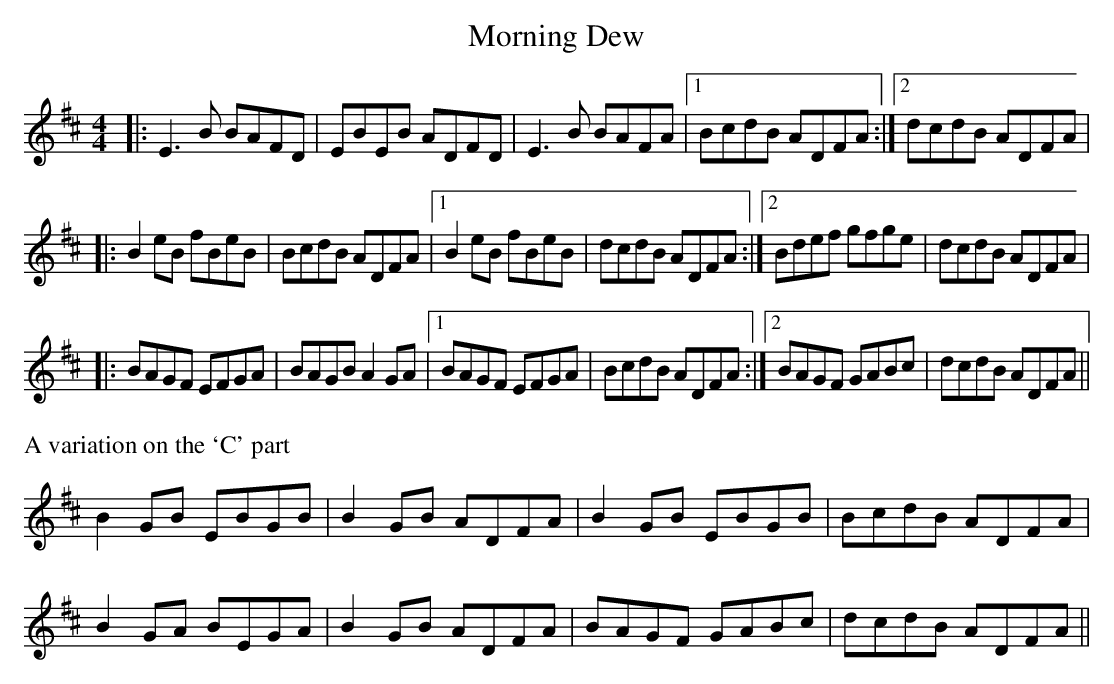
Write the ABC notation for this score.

X:1
T:Morning Dew
M:4/4
L:1/8
K:D
|:E3B BAFD|EBEB ADFD|E3B BAFA|1 BcdB ADFA:|2 dcdB ADFA|
|:B2eB fBeB|BcdB ADFA|1 B2eB fBeB|dcdB ADFA:|2 Bdef gfge|dcdB ADFA|
|:BAGF EFGA|BAGB A2GA|1 BAGF EFGA|BcdB ADFA:|2 BAGF GABc|dcdB ADFA||
%%text A variation on the `C' part
B2GB EBGB|B2GB ADFA|B2GB EBGB|BcdB ADFA|
B2GA BEGA|B2GB ADFA|BAGF GABc|dcdB ADFA||
